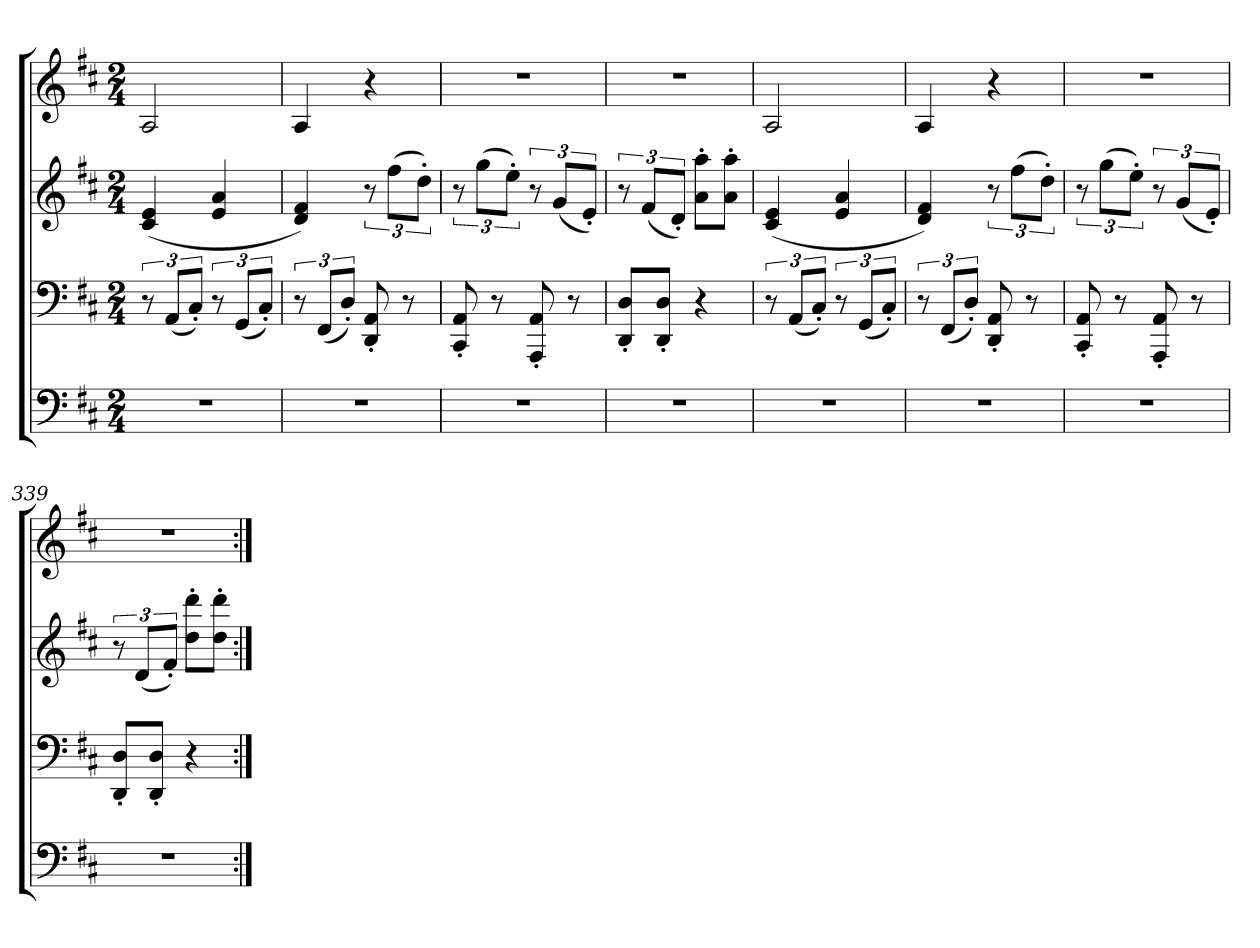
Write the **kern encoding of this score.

**kern	**kern	**kern	**kern
*part4	*part3	*part2	*part1
*staff4	*staff3	*staff2	*staff1
*clefF4	*clefF4	*clefG2	*clefG2
*k[f#c#]	*k[f#c#]	*k[f#c#]	*k[f#c#]
*D:	*D:	*D:	*D:
*M2/4	*M2/4	*M2/4	*M2/4
=	=	=	=
2r	12r	(4c# 4e	2A
.	(12AAL	.	.
.	12C#'J)	.	.
.	12r	4e 4a	.
.	(12GGL	.	.
.	12C#'J)	.	.
=333	=333	=333	=333
2r	12r	4d 4f#)	4A
.	(12FF#L	.	.
.	12D'J)	.	.
.	8DD' 8AA'	12r	4r
.	.	(12ff#L	.
.	8r	.	.
.	.	12dd'J)	.
=334	=334	=334	=334
2r	8CC#' 8AA'	12r	2r
.	.	(12ggL	.
.	8r	.	.
.	.	12ee'J)	.
.	8AAA' 8AA'	12r	.
.	.	(12gL	.
.	8r	.	.
.	.	12e'J)	.
=335	=335	=335	=335
2r	8DD' 8D'L	12r	2r
.	.	(12f#L	.
.	8DD' 8D'J	.	.
.	.	12d'J)	.
.	4r	8a' 8aa'L	.
.	.	8a' 8aa'J	.
=336	=336	=336	=336
2r	12r	(4c# 4e	2A
.	(12AAL	.	.
.	12C#'J)	.	.
.	12r	4e 4a	.
.	(12GGL	.	.
.	12C#'J)	.	.
=337	=337	=337	=337
2r	12r	4d 4f#)	4A
.	(12FF#L	.	.
.	12D'J)	.	.
.	8DD' 8AA'	12r	4r
.	.	(12ff#L	.
.	8r	.	.
.	.	12dd'J)	.
=338	=338	=338	=338
2r	8CC#' 8AA'	12r	2r
.	.	(12ggL	.
.	8r	.	.
.	.	12ee'J)	.
.	8AAA' 8AA'	12r	.
.	.	(12gL	.
.	8r	.	.
.	.	12e'J)	.
=339	=339	=339	=339
2r	8DD' 8D'L	12r	2r
.	.	(12dL	.
.	8DD' 8D'J	.	.
.	.	12f#'J)	.
.	4r	8dd' 8ddd'L	.
.	.	8dd' 8ddd'J	.
=:|!	=:|!	=:|!	=:|!
*-	*-	*-	*-
